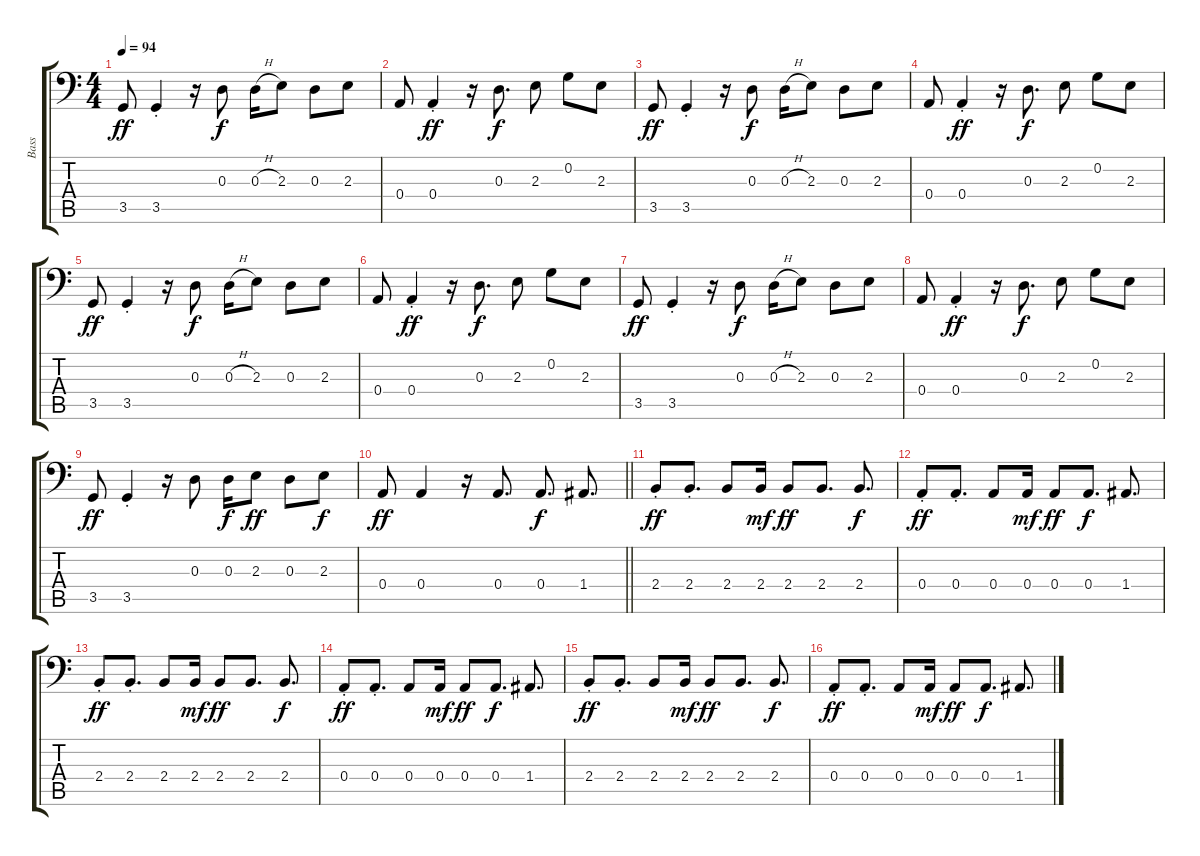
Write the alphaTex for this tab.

\track ("Bass" "Bass") {instrument electricbassfinger}
\staff {score tabs}
\tuning (C3 G2 D2 A1 E1 B0) {hide}
\ts (4 4)
\tempo 94
\clef f4
\ks c
3.5.8{dy ff} 3.5{st}.4 r.16 0.3.8{dy f} 0.3{h}.16 2.3.8 0.3.8 2.3.8 |
0.4.8 0.4{st}.4{dy ff} r.16 0.3.8{d dy f} 2.3.8 0.2.8 2.3.8 |
3.5.8{dy ff} 3.5{st}.4 r.16 0.3.8{dy f} 0.3{h}.16 2.3.8 0.3.8 2.3.8 |
0.4.8 0.4{st}.4{dy ff} r.16 0.3.8{d dy f} 2.3.8 0.2.8 2.3.8 |
3.5.8{dy ff} 3.5{st}.4 r.16 0.3.8{dy f} 0.3{h}.16 2.3.8 0.3.8 2.3.8 |
0.4.8 0.4{st}.4{dy ff} r.16 0.3.8{d dy f} 2.3.8 0.2.8 2.3.8 |
3.5.8{dy ff} 3.5{st}.4 r.16 0.3.8{dy f} 0.3{h}.16 2.3.8 0.3.8 2.3.8 |
0.4.8 0.4{st}.4{dy ff} r.16 0.3.8{d dy f} 2.3.8 0.2.8 2.3.8 |
3.5.8{dy ff} 3.5{st}.4 r.16 0.3.8 0.3.16{dy f} 2.3.8{dy ff} 0.3.8 2.3.8{dy f} |
\barLineRight lightlight
0.4.8{dy ff} 0.4.4 r.16 0.4.8{d} 0.4.8{d dy f} 1.4.8{d} |
2.4{st}.8{dy ff} 2.4{st}.8{d} 2.4.8 2.4.16{dy mf} 2.4.8{dy ff} 2.4.8{d} 2.4.8{d dy f} |
0.4{st}.8{dy ff} 0.4{st}.8{d} 0.4.8 0.4.16{dy mf} 0.4.8{dy ff} 0.4.8{d dy f} 1.4.8{d} |
2.4{st}.8{dy ff} 2.4{st}.8{d} 2.4.8 2.4.16{dy mf} 2.4.8{dy ff} 2.4.8{d} 2.4.8{d dy f} |
0.4{st}.8{dy ff} 0.4{st}.8{d} 0.4.8 0.4.16{dy mf} 0.4.8{dy ff} 0.4.8{d dy f} 1.4.8{d} |
2.4{st}.8{dy ff} 2.4{st}.8{d} 2.4.8 2.4.16{dy mf} 2.4.8{dy ff} 2.4.8{d} 2.4.8{d dy f} |
0.4{st}.8{dy ff} 0.4{st}.8{d} 0.4.8 0.4.16{dy mf} 0.4.8{dy ff} 0.4.8{d dy f} 1.4.8{d}
